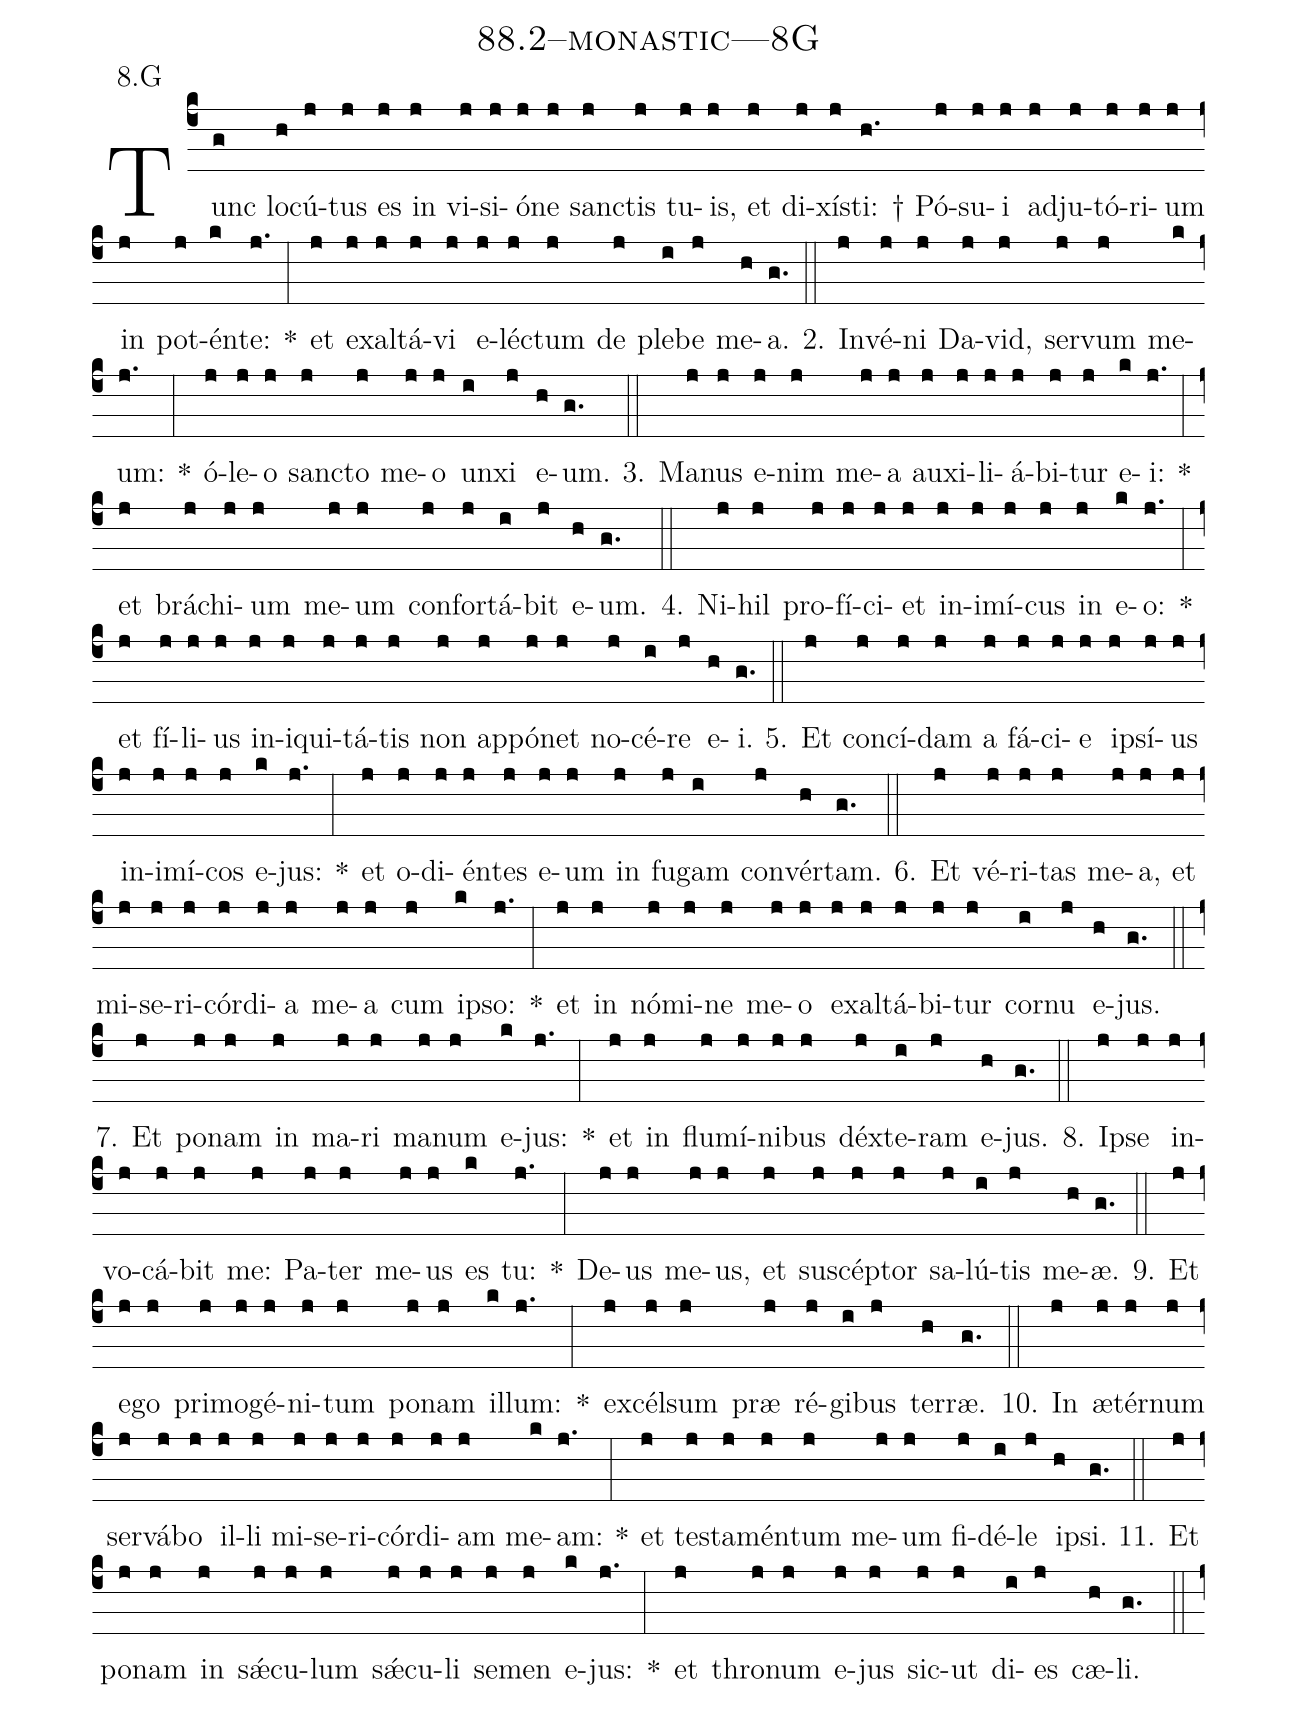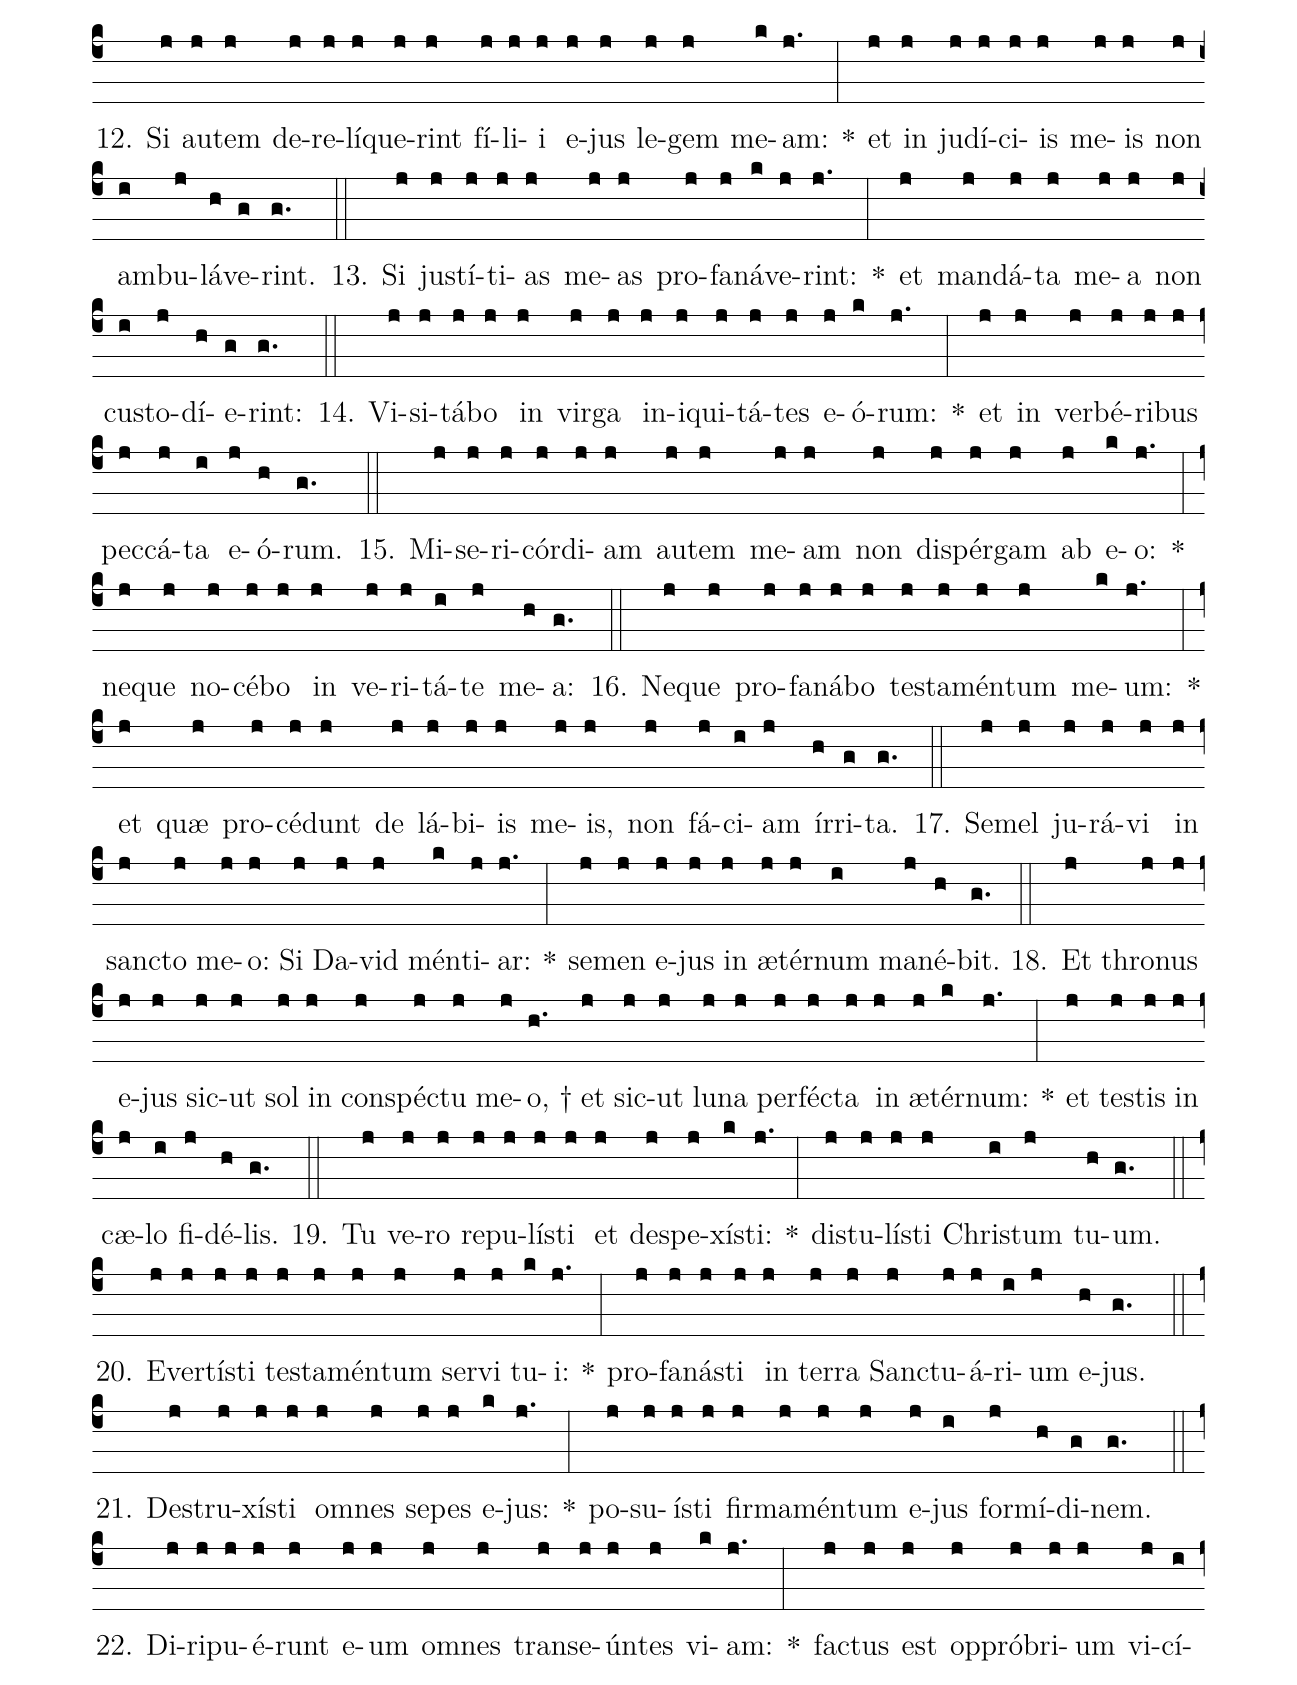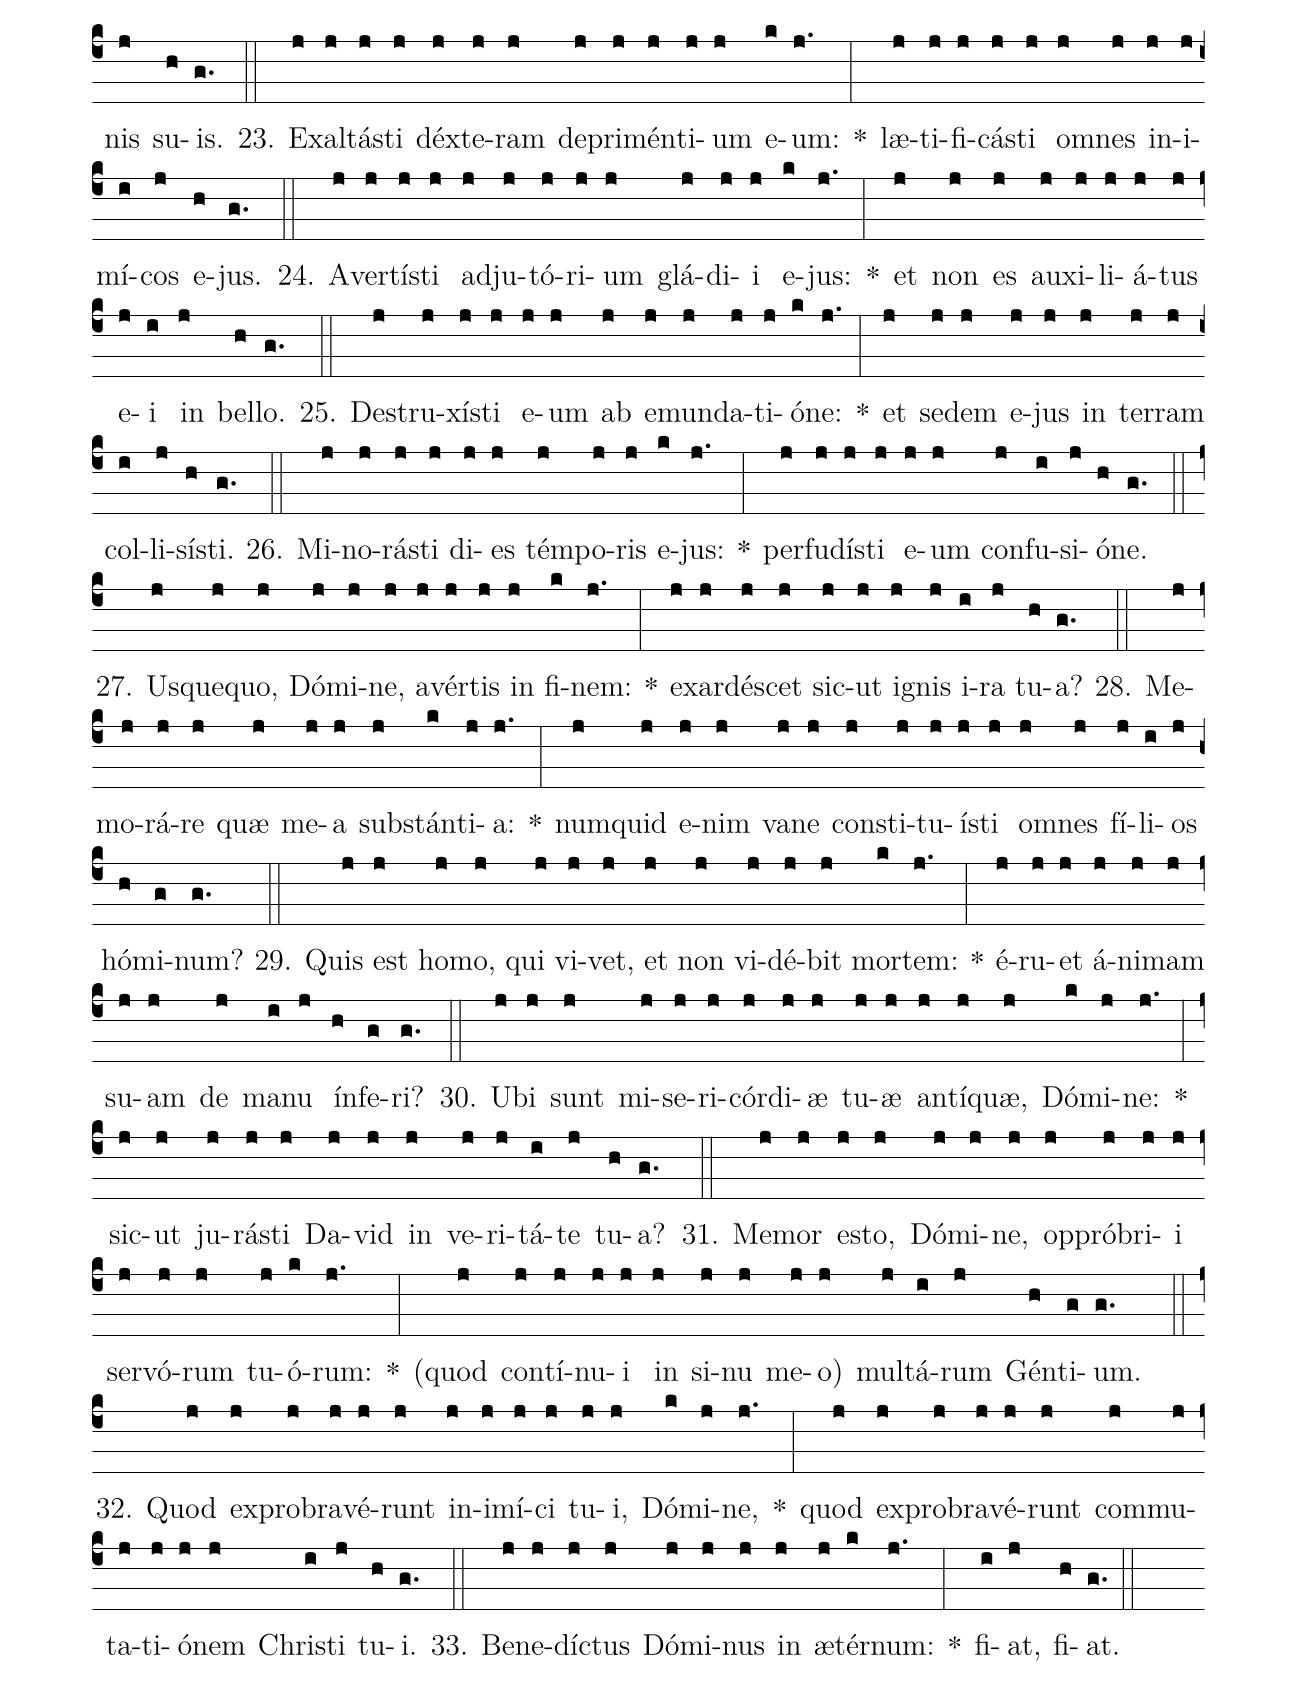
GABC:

name: 88.2--monastic---8G;
annotation: 8.G;
%%
(c4)Tunc(g) lo(h)cú(j)tus(j) es(j) in(j) vi(j)si(j)ó(j)ne(j) sanc(j)tis(j) tu(j)is,(j) et(j) di(j)xís(j)ti: †(h.) Pó(j)su(j)i(j) ad(j)ju(j)tó(j)ri(j)um(j) in(j) pot(j)én(k)te:(j.) *(:) et(j) ex(j)al(j)tá(j)vi(j) e(j)léc(j)tum(j) de(j) ple(i)be(j) me(h)a.(g.) (::)
2. In(j)vé(j)ni(j) Da(j)vid,(j) ser(j)vum(j) me(k)um:(j.) *(:) ó(j)le(j)o(j) sanc(j)to(j) me(j)o(j) un(i)xi(j) e(h)um.(g.) (::)
3. Ma(j)nus(j) e(j)nim(j) me(j)a(j) au(j)xi(j)li(j)á(j)bi(j)tur(j) e(k)i:(j.) *(:) et(j) brá(j)chi(j)um(j) me(j)um(j) con(j)for(j)tá(i)bit(j) e(h)um.(g.) (::)
4. Ni(j)hil(j) pro(j)fí(j)ci(j)et(j) in(j)i(j)mí(j)cus(j) in(j) e(k)o:(j.) *(:) et(j) fí(j)li(j)us(j) in(j)i(j)qui(j)tá(j)tis(j) non(j) ap(j)pó(j)net(j) no(j)cé(i)re(j) e(h)i.(g.) (::)
5. Et(j) con(j)cí(j)dam(j) a(j) fá(j)ci(j)e(j) ip(j)sí(j)us(j) in(j)i(j)mí(j)cos(j) e(k)jus:(j.) *(:) et(j) o(j)di(j)én(j)tes(j) e(j)um(j) in(j) fu(j)gam(i) con(j)vér(h)tam.(g.) (::)
6. Et(j) vé(j)ri(j)tas(j) me(j)a,(j) et(j) mi(j)se(j)ri(j)cór(j)di(j)a(j) me(j)a(j) cum(j) ip(k)so:(j.) *(:) et(j) in(j) nó(j)mi(j)ne(j) me(j)o(j) ex(j)al(j)tá(j)bi(j)tur(j) cor(i)nu(j) e(h)jus.(g.) (::)
7. Et(j) po(j)nam(j) in(j) ma(j)ri(j) ma(j)num(j) e(k)jus:(j.) *(:) et(j) in(j) flu(j)mí(j)ni(j)bus(j) déx(j)te(i)ram(j) e(h)jus.(g.) (::)
8. Ip(j)se(j) in(j)vo(j)cá(j)bit(j) me:(j) Pa(j)ter(j) me(j)us(j) es(k) tu:(j.) *(:) De(j)us(j) me(j)us,(j) et(j) su(j)scép(j)tor(j) sa(j)lú(i)tis(j) me(h)æ.(g.) (::)
9. Et(j) e(j)go(j) pri(j)mo(j)gé(j)ni(j)tum(j) po(j)nam(j) il(k)lum:(j.) *(:) ex(j)cél(j)sum(j) præ(j) ré(j)gi(i)bus(j) ter(h)ræ.(g.) (::)
10. In(j) æ(j)tér(j)num(j) ser(j)vá(j)bo(j) il(j)li(j) mi(j)se(j)ri(j)cór(j)di(j)am(j) me(k)am:(j.) *(:) et(j) tes(j)ta(j)mén(j)tum(j) me(j)um(j) fi(j)dé(i)le(j) ip(h)si.(g.) (::)
11. Et(j) po(j)nam(j) in(j) sǽ(j)cu(j)lum(j) sǽ(j)cu(j)li(j) se(j)men(j) e(k)jus:(j.) *(:) et(j) thro(j)num(j) e(j)jus(j) sic(j)ut(j) di(i)es(j) cæ(h)li.(g.) (::)
12. Si(j) au(j)tem(j) de(j)re(j)lí(j)que(j)rint(j) fí(j)li(j)i(j) e(j)jus(j) le(j)gem(j) me(k)am:(j.) *(:) et(j) in(j) ju(j)dí(j)ci(j)is(j) me(j)is(j) non(j) am(i)bu(j)lá(h)ve(g)rint.(g.) (::)
13. Si(j) jus(j)tí(j)ti(j)as(j) me(j)as(j) pro(j)fa(j)ná(k)ve(j)rint:(j.) *(:) et(j) man(j)dá(j)ta(j) me(j)a(j) non(j) cus(i)to(j)dí(h)e(g)rint:(g.) (::)
14. Vi(j)si(j)tá(j)bo(j) in(j) vir(j)ga(j) in(j)i(j)qui(j)tá(j)tes(j) e(j)ó(k)rum:(j.) *(:) et(j) in(j) ver(j)bé(j)ri(j)bus(j) pec(j)cá(j)ta(i) e(j)ó(h)rum.(g.) (::)
15. Mi(j)se(j)ri(j)cór(j)di(j)am(j) au(j)tem(j) me(j)am(j) non(j) di(j)spér(j)gam(j) ab(j) e(k)o:(j.) *(:) ne(j)que(j) no(j)cé(j)bo(j) in(j) ve(j)ri(j)tá(i)te(j) me(h)a:(g.) (::)
16. Ne(j)que(j) pro(j)fa(j)ná(j)bo(j) tes(j)ta(j)mén(j)tum(j) me(k)um:(j.) *(:) et(j) quæ(j) pro(j)cé(j)dunt(j) de(j) lá(j)bi(j)is(j) me(j)is,(j) non(j) fá(j)ci(i)am(j) ír(h)ri(g)ta.(g.) (::)
17. Se(j)mel(j) ju(j)rá(j)vi(j) in(j) sanc(j)to(j) me(j)o:(j) Si(j) Da(j)vid(j) mén(k)ti(j)ar:(j.) *(:) se(j)men(j) e(j)jus(j) in(j) æ(j)tér(j)num(i) ma(j)né(h)bit.(g.) (::)
18. Et(j) thro(j)nus(j) e(j)jus(j) sic(j)ut(j) sol(j) in(j) con(j)spéc(j)tu(j) me(j)o, †(h.) et(j) sic(j)ut(j) lu(j)na(j) per(j)féc(j)ta(j) in(j) æ(j)tér(k)num:(j.) *(:) et(j) tes(j)tis(j) in(j) cæ(j)lo(i) fi(j)dé(h)lis.(g.) (::)
19. Tu(j) ve(j)ro(j) re(j)pu(j)lís(j)ti(j) et(j) de(j)spe(j)xís(k)ti:(j.) *(:) dis(j)tu(j)lís(j)ti(j) Chris(i)tum(j) tu(h)um.(g.) (::)
20. E(j)ver(j)tís(j)ti(j) tes(j)ta(j)mén(j)tum(j) ser(j)vi(j) tu(k)i:(j.) *(:) pro(j)fa(j)nás(j)ti(j) in(j) ter(j)ra(j) Sanc(j)tu(j)á(j)ri(i)um(j) e(h)jus.(g.) (::)
21. De(j)stru(j)xís(j)ti(j) om(j)nes(j) se(j)pes(j) e(k)jus:(j.) *(:) po(j)su(j)ís(j)ti(j) fir(j)ma(j)mén(j)tum(j) e(j)jus(i) for(j)mí(h)di(g)nem.(g.) (::)
22. Di(j)ri(j)pu(j)é(j)runt(j) e(j)um(j) om(j)nes(j) trans(j)e(j)ún(j)tes(j) vi(k)am:(j.) *(:) fac(j)tus(j) est(j) op(j)pró(j)bri(j)um(j) vi(j)cí(i)nis(j) su(h)is.(g.) (::)
23. Ex(j)al(j)tás(j)ti(j) déx(j)te(j)ram(j) de(j)pri(j)mén(j)ti(j)um(j) e(k)um:(j.) *(:) læ(j)ti(j)fi(j)cás(j)ti(j) om(j)nes(j) in(j)i(j)mí(i)cos(j) e(h)jus.(g.) (::)
24. A(j)ver(j)tís(j)ti(j) ad(j)ju(j)tó(j)ri(j)um(j) glá(j)di(j)i(j) e(k)jus:(j.) *(:) et(j) non(j) es(j) au(j)xi(j)li(j)á(j)tus(j) e(j)i(i) in(j) bel(h)lo.(g.) (::)
25. De(j)stru(j)xís(j)ti(j) e(j)um(j) ab(j) e(j)mun(j)da(j)ti(j)ó(k)ne:(j.) *(:) et(j) se(j)dem(j) e(j)jus(j) in(j) ter(j)ram(j) col(i)li(j)sís(h)ti.(g.) (::)
26. Mi(j)no(j)rás(j)ti(j) di(j)es(j) tém(j)po(j)ris(j) e(k)jus:(j.) *(:) per(j)fu(j)dís(j)ti(j) e(j)um(j) con(j)fu(i)si(j)ó(h)ne.(g.) (::)
27. Us(j)que(j)quo,(j) Dó(j)mi(j)ne,(j) a(j)vér(j)tis(j) in(j) fi(k)nem:(j.) *(:) ex(j)ar(j)dé(j)scet(j) sic(j)ut(j) i(j)gnis(j) i(i)ra(j) tu(h)a?(g.) (::)
28. Me(j)mo(j)rá(j)re(j) quæ(j) me(j)a(j) sub(j)stán(k)ti(j)a:(j.) *(:) num(j)quid(j) e(j)nim(j) va(j)ne(j) con(j)sti(j)tu(j)ís(j)ti(j) om(j)nes(j) fí(j)li(i)os(j) hó(h)mi(g)num?(g.) (::)
29. Quis(j) est(j) ho(j)mo,(j) qui(j) vi(j)vet,(j) et(j) non(j) vi(j)dé(j)bit(j) mor(k)tem:(j.) *(:) é(j)ru(j)et(j) á(j)ni(j)mam(j) su(j)am(j) de(j) ma(i)nu(j) ín(h)fe(g)ri?(g.) (::)
30. U(j)bi(j) sunt(j) mi(j)se(j)ri(j)cór(j)di(j)æ(j) tu(j)æ(j) an(j)tí(j)quæ,(j) Dó(k)mi(j)ne:(j.) *(:) sic(j)ut(j) ju(j)rás(j)ti(j) Da(j)vid(j) in(j) ve(j)ri(j)tá(i)te(j) tu(h)a?(g.) (::)
31. Me(j)mor(j) es(j)to,(j) Dó(j)mi(j)ne,(j) op(j)pró(j)bri(j)i(j) ser(j)vó(j)rum(j) tu(j)ó(k)rum:(j.) *(:) <v>(</v>quod(j) con(j)tí(j)nu(j)i(j) in(j) si(j)nu(j) me(j)o)(j) mul(j)tá(i)rum(j) Gén(h)ti(g)um.(g.) (::)
32. Quod(j) ex(j)pro(j)bra(j)vé(j)runt(j) in(j)i(j)mí(j)ci(j) tu(j)i,(j) Dó(k)mi(j)ne,(j.) *(:) quod(j) ex(j)pro(j)bra(j)vé(j)runt(j) com(j)mu(j)ta(j)ti(j)ó(j)nem(j) Chris(i)ti(j) tu(h)i.(g.) (::)
33. Be(j)ne(j)díc(j)tus(j) Dó(j)mi(j)nus(j) in(j) æ(j)tér(k)num:(j.) *(:) fi(i)at,(j) fi(h)at.(g.) (::)
